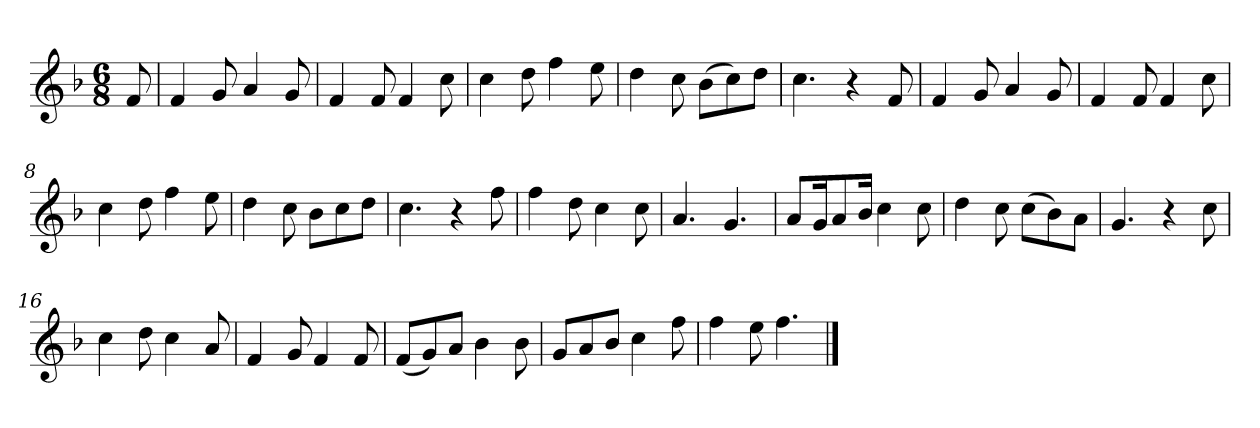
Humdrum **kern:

**kern
*part1
*staff1
*k[b-]
*M6/8
*MM120
=
8f
=1
4f
8g
4a
8g
=2
4f
8f
4f
8cc
=3
4cc
8dd
4ff
8ee
=4
4dd
8cc
(8b-L
8cc)
8ddJ
=5
4.cc
4r
8f
=6
4f
8g
4a
8g
=7
4f
8f
4f
8cc
=8
4cc
8dd
4ff
8ee
=9
4dd
8cc
8b-L
8cc
8ddJ
=10
4.cc
4r
8ff
=11
4ff
8dd
4cc
8cc
=12
4.a
4.g
=13
8aL
16gK
8a
16b-Jk
4cc
8cc
=14
4dd
8cc
(8ccL
8b-)
8aJ
=15
4.g
4r
8cc
=16
4cc
8dd
4cc
8a
=17
4f
8g
4f
8f
=18
(8fL
8g)
8aJ
4b-
8b-
=19
8gL
8a
8b-J
4cc
8ff
=20
4ff
8ee
4.ff
==
*-
